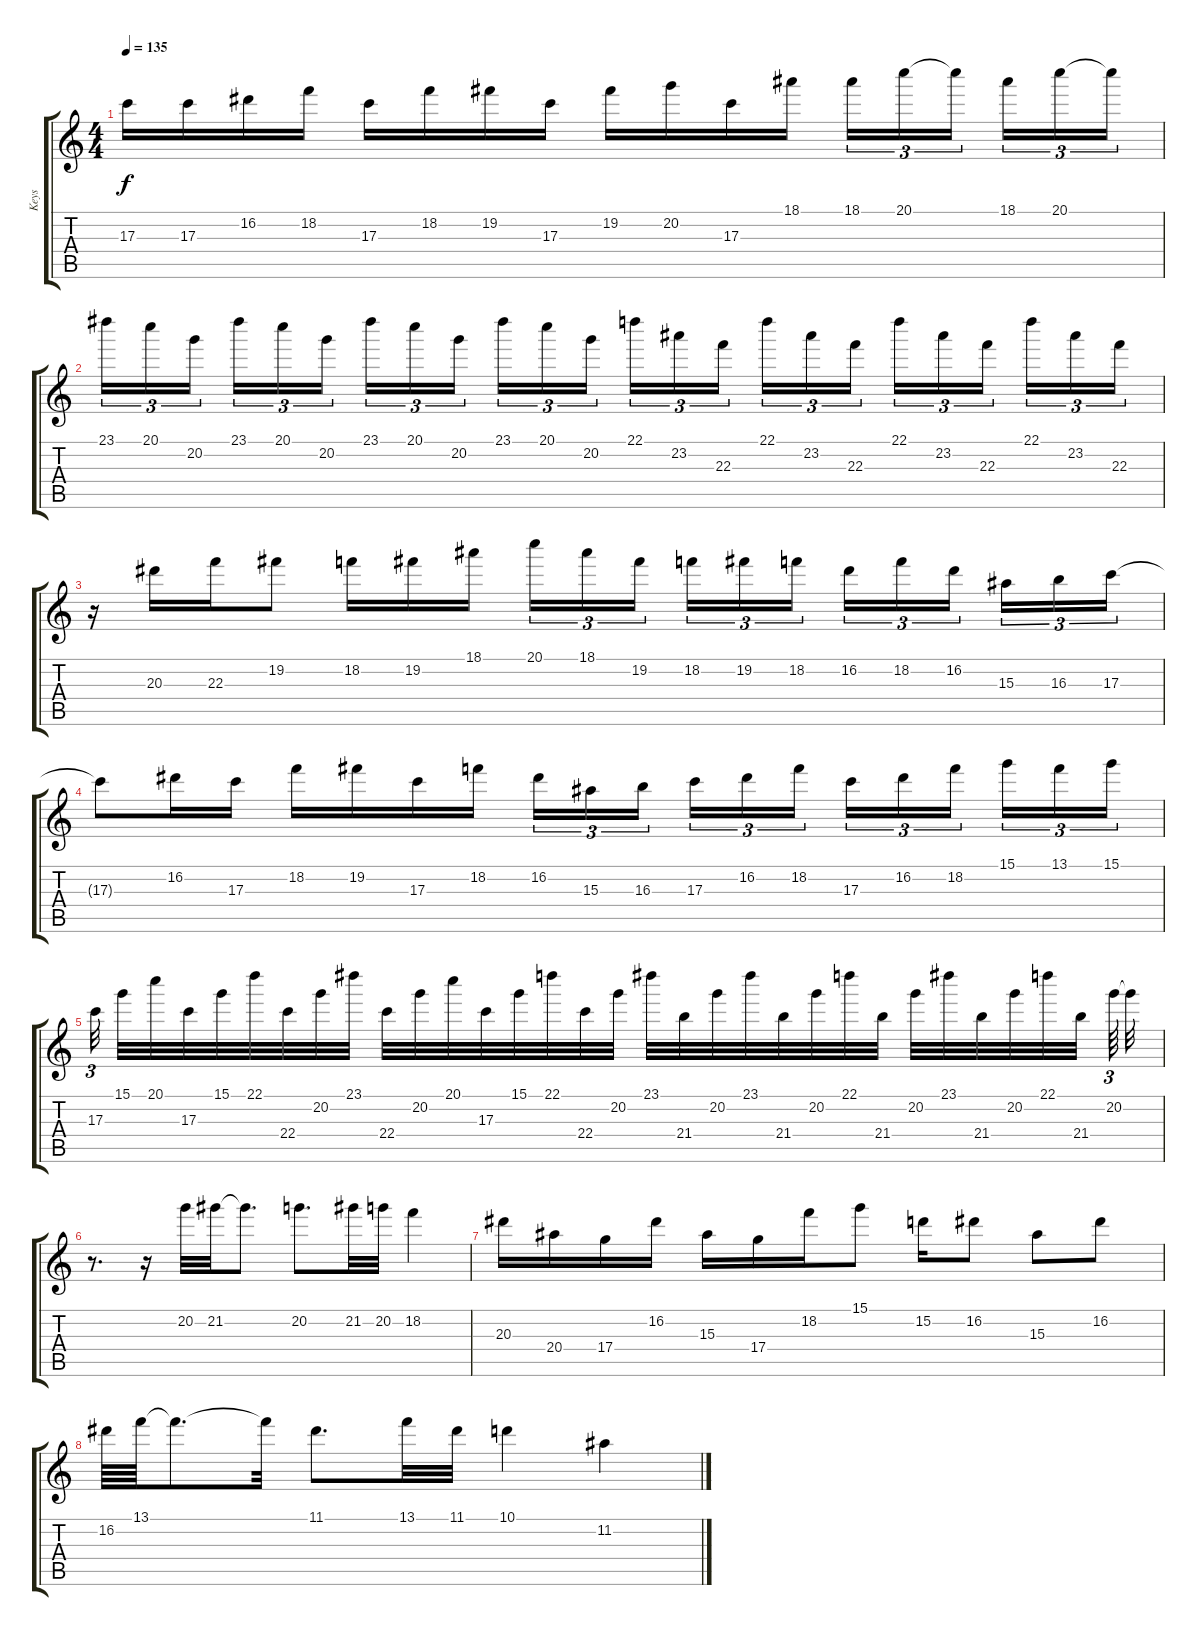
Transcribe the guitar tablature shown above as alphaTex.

\track ("Keys" "Keys") {instrument synthbrass1}
\staff {score tabs}
\tuning (E5 B4 G4 D4 A3 E3) {hide}
\ts (4 4)
\tempo 135
\clef g2
\ks c
17.3{t}.16{dy f} 17.3.16 16.2.16 18.2.16 17.3.16 18.2.16 19.2.16 17.3.16 19.2.16 20.2.16 17.3.16 18.1.16 18.1.16{tu (3 2)} 20.1.16{tu (3 2)} 20.1{t}.16{tu (3 2) beam splitsecondary} 18.1.16{tu (3 2)} 20.1.16{tu (3 2)} 20.1{t}.16{tu (3 2)} |
23.1.16{tu (3 2)} 20.1.16{tu (3 2)} 20.2.16{tu (3 2) beam splitsecondary} 23.1.16{tu (3 2)} 20.1.16{tu (3 2)} 20.2.16{tu (3 2)} 23.1.16{tu (3 2)} 20.1.16{tu (3 2)} 20.2.16{tu (3 2) beam splitsecondary} 23.1.16{tu (3 2)} 20.1.16{tu (3 2)} 20.2.16{tu (3 2)} 22.1.16{tu (3 2)} 23.2.16{tu (3 2)} 22.3.16{tu (3 2) beam splitsecondary} 22.1.16{tu (3 2)} 23.2.16{tu (3 2)} 22.3.16{tu (3 2)} 22.1.16{tu (3 2)} 23.2.16{tu (3 2)} 22.3.16{tu (3 2) beam splitsecondary} 22.1.16{tu (3 2)} 23.2.16{tu (3 2)} 22.3.16{tu (3 2)} |
r.16 20.3.16 22.3.16 19.2.8 18.2.16 19.2.16 18.1.16 20.1.16{tu (3 2)} 18.1.16{tu (3 2)} 19.2.16{tu (3 2) beam splitsecondary} 18.2.16{tu (3 2)} 19.2.16{tu (3 2)} 18.2.16{tu (3 2)} 16.2.16{tu (3 2)} 18.2.16{tu (3 2)} 16.2.16{tu (3 2) beam splitsecondary} 15.3.16{tu (3 2)} 16.3.16{tu (3 2)} 17.3.16{tu (3 2)} |
17.3{t}.8 16.2.16 17.3.16 18.2.16 19.2.16 17.3.16 18.2.16 16.2.16{tu (3 2)} 15.3.16{tu (3 2)} 16.3.16{tu (3 2) beam splitsecondary} 17.3.16{tu (3 2)} 16.2.16{tu (3 2)} 18.2.16{tu (3 2)} 17.3.16{tu (3 2)} 16.2.16{tu (3 2)} 18.2.16{tu (3 2) beam splitsecondary} 15.1.16{tu (3 2)} 13.1.16{tu (3 2)} 15.1.16{tu (3 2)} |
17.3.32{tu (3 2) beam splitsecondary} 15.1.32 20.1.32 17.3.32 15.1.32 22.1.32 22.4.32 20.2.32 23.1.32 22.4.32 20.2.32 20.1.32 17.3.32 15.1.32 22.1.32 22.4.32 20.2.32 23.1.32 21.4.32 20.2.32 23.1.32 21.4.32 20.2.32 22.1.32 21.4.32 20.2.32 23.1.32 21.4.32 20.2.32 22.1.32 21.4.32{beam splitsecondary} 20.2.64{tu (3 2)} 20.2{t}.32 |
r.8{d} r.16 20.2.32 21.2.32 21.2{t}.8{d} 20.2.8{d} 21.2.32 20.2.32 18.2.4 |
20.3.16 20.4.16 17.4.16 16.2.16 15.3.16 17.4.16 18.2.16 15.1.8 15.2.16 16.2.8 15.3.8 16.2.8 |
16.2.64 13.1.64 13.1{t}.8{d} 13.1{t}.32 11.1.8{d} 13.1.32 11.1.32 10.1.4 11.2.4
